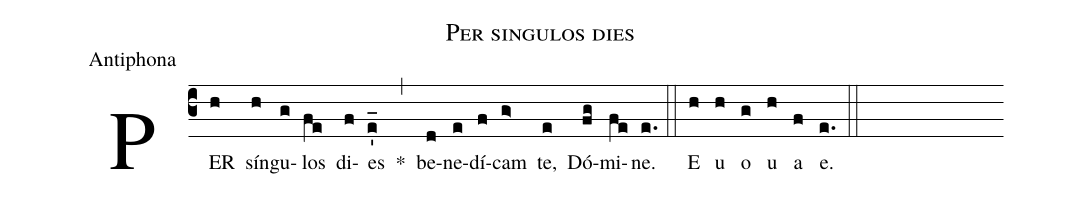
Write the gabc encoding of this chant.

name:Per singulos dies;
office-part:Antiphona;
%%
(c3)PER(h) sín(h)gu(g)los(fe) di(f)es(e'_) *(,) be(d)ne(e)dí(f)cam(g>) te,(e) Dó(fg)mi(fe)ne.(e.) (::) E(h) u(h) o(g) u(h) a(f) e.(e.) (::)
